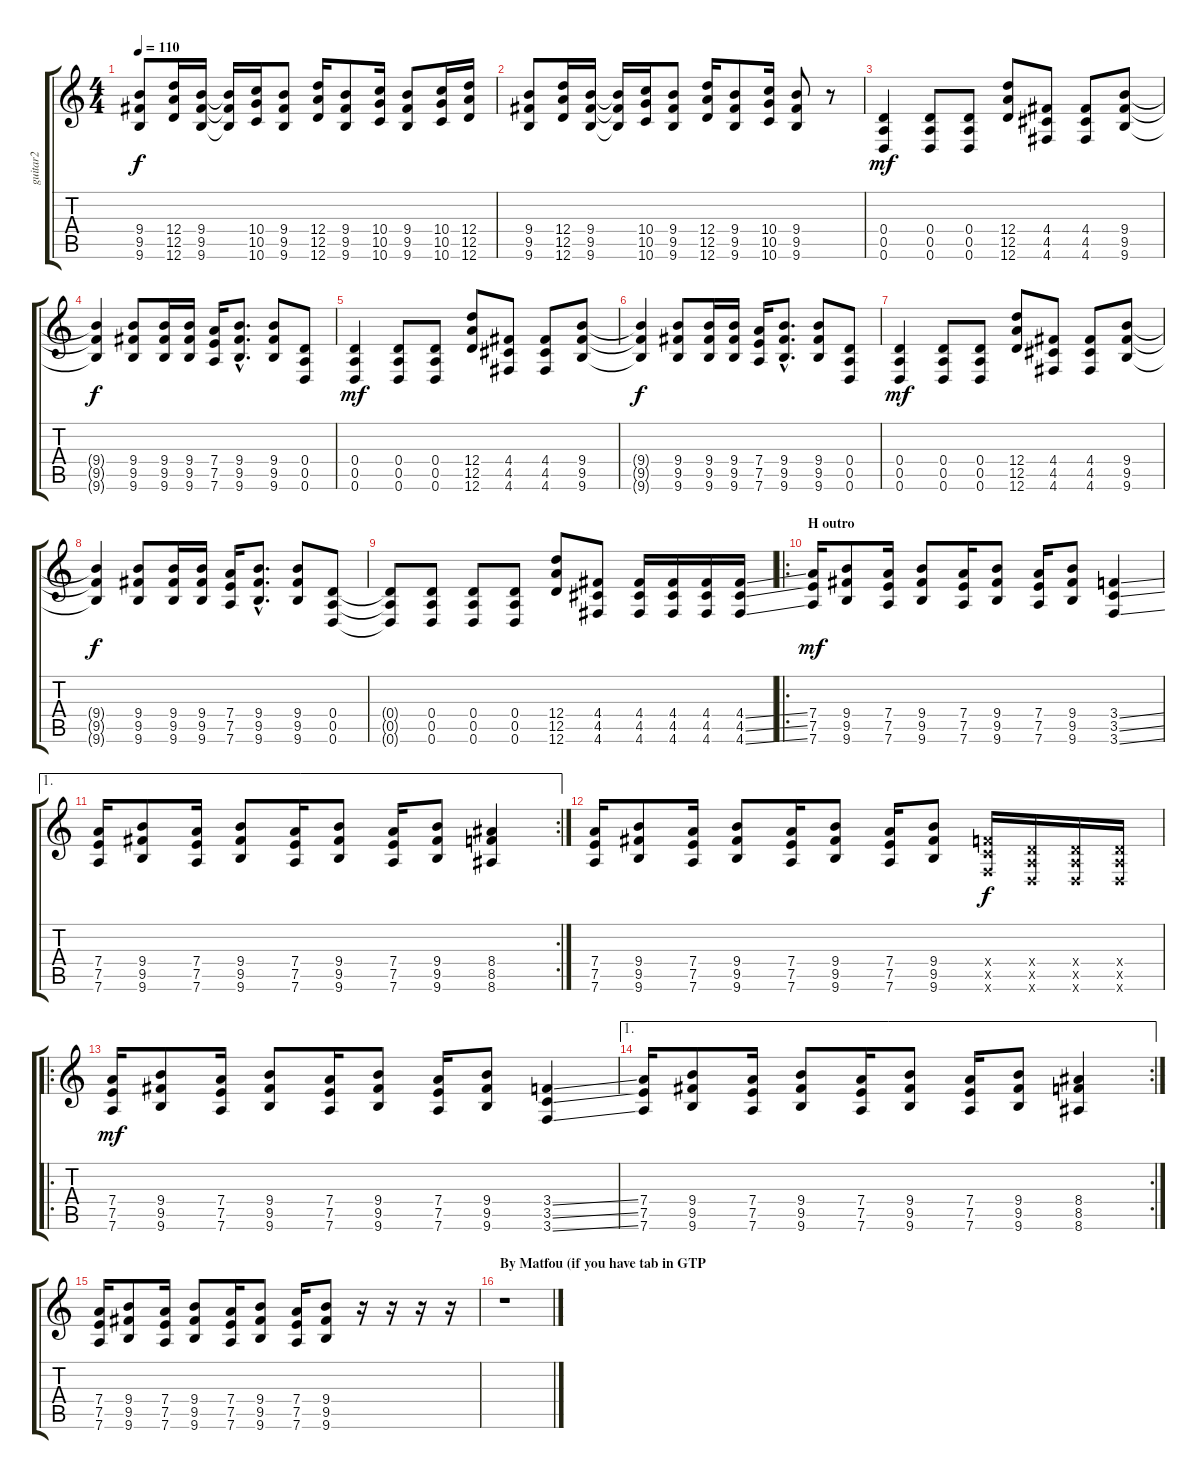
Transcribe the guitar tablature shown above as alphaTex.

\track ("guitar2" "guitar2") {instrument distortionguitar}
\staff {score tabs}
\tuning (E4 B3 G3 D3 A2 D2) {hide}
\ts (4 4)
\tempo 110
\clef g2
\ks c
(9.4 9.5 9.6).8{dy f instrument distortionguitar} (12.4 12.5 12.6).16 (9.4 9.5 9.6).16 (9.4{t} 9.5{t} 9.6{t}).16 (10.4 10.5 10.6).16 (9.4 9.5 9.6).8 (12.4 12.5 12.6).16 (9.4 9.5 9.6).8 (10.4 10.5 10.6).16 (9.4 9.5 9.6).8 (10.4 10.5 10.6).16 (12.4 12.5 12.6).16 |
(9.4 9.5 9.6).8 (12.4 12.5 12.6).16 (9.4 9.5 9.6).16 (9.4{t} 9.5{t} 9.6{t}).16 (10.4 10.5 10.6).16 (9.4 9.5 9.6).8 (12.4 12.5 12.6).16 (9.4 9.5 9.6).8 (10.4 10.5 10.6).16 (9.4 9.5 9.6).8 r.8 |
(0.4 0.5 0.6).4{dy mf} (0.4 0.5 0.6).8 (0.4 0.5 0.6).8 (12.4 12.5 12.6).8 (4.4 4.5 4.6).8 (4.4 4.5 4.6).8 (9.4 9.5 9.6).8 |
(9.4{t} 9.5{t} 9.6{t}).4{dy f} (9.4 9.5 9.6).8 (9.4 9.5 9.6).16 (9.4 9.5 9.6).16 (7.4 7.5 7.6).16 (9.4{hac} 9.5{hac} 9.6{hac}).8{d} (9.4 9.5 9.6).8 (0.4 0.5 0.6).8 |
(0.4 0.5 0.6).4{dy mf} (0.4 0.5 0.6).8 (0.4 0.5 0.6).8 (12.4 12.5 12.6).8 (4.4 4.5 4.6).8 (4.4 4.5 4.6).8 (9.4 9.5 9.6).8 |
(9.4{t} 9.5{t} 9.6{t}).4{dy f} (9.4 9.5 9.6).8 (9.4 9.5 9.6).16 (9.4 9.5 9.6).16 (7.4 7.5 7.6).16 (9.4{hac} 9.5{hac} 9.6{hac}).8{d} (9.4 9.5 9.6).8 (0.4 0.5 0.6).8 |
(0.4 0.5 0.6).4{dy mf} (0.4 0.5 0.6).8 (0.4 0.5 0.6).8 (12.4 12.5 12.6).8 (4.4 4.5 4.6).8 (4.4 4.5 4.6).8 (9.4 9.5 9.6).8 |
(9.4{t} 9.5{t} 9.6{t}).4{dy f} (9.4 9.5 9.6).8 (9.4 9.5 9.6).16 (9.4 9.5 9.6).16 (7.4 7.5 7.6).16 (9.4{hac} 9.5{hac} 9.6{hac}).8{d} (9.4 9.5 9.6).8 (0.4 0.5 0.6).8 |
(0.4{t} 0.5{t} 0.6{t}).8 (0.4 0.5 0.6).8 (0.4 0.5 0.6).8 (0.4 0.5 0.6).8 (12.4 12.5 12.6).8 (4.4 4.5 4.6).8 (4.4 4.5 4.6).16 (4.4 4.5 4.6).16 (4.4 4.5 4.6).16 (4.4{ss} 4.5{ss} 4.6{ss}).16 |
\ro
\section ("" "H outro")
(7.4 7.5 7.6).16{dy mf} (9.4 9.5 9.6).8 (7.4 7.5 7.6).16 (9.4 9.5 9.6).8 (7.4 7.5 7.6).16 (9.4 9.5 9.6).8 (7.4 7.5 7.6).16 (9.4 9.5 9.6).8 (3.4{ss} 3.5{ss} 3.6{ss}).4 |
\ae 1
\rc 2
(7.4 7.5 7.6).16 (9.4 9.5 9.6).8 (7.4 7.5 7.6).16 (9.4 9.5 9.6).8 (7.4 7.5 7.6).16 (9.4 9.5 9.6).8 (7.4 7.5 7.6).16 (9.4 9.5 9.6).8 (8.4 8.5 8.6).4 |
(7.4 7.5 7.6).16 (9.4 9.5 9.6).8 (7.4 7.5 7.6).16 (9.4 9.5 9.6).8 (7.4 7.5 7.6).16 (9.4 9.5 9.6).8 (7.4 7.5 7.6).16 (9.4 9.5 9.6).8 (3.4{x} 3.5{x} 3.6{x}).16{dy f} (0.4{x} 0.5{x} 0.6{x}).16 (0.4{x} 0.5{x} 0.6{x}).16 (0.4{x} 0.5{x} 0.6{x}).16 |
\ro
(7.4 7.5 7.6).16{dy mf} (9.4 9.5 9.6).8 (7.4 7.5 7.6).16 (9.4 9.5 9.6).8 (7.4 7.5 7.6).16 (9.4 9.5 9.6).8 (7.4 7.5 7.6).16 (9.4 9.5 9.6).8 (3.4{ss} 3.5{ss} 3.6{ss}).4 |
\ae 1
\rc 2
(7.4 7.5 7.6).16 (9.4 9.5 9.6).8 (7.4 7.5 7.6).16 (9.4 9.5 9.6).8 (7.4 7.5 7.6).16 (9.4 9.5 9.6).8 (7.4 7.5 7.6).16 (9.4 9.5 9.6).8 (8.4 8.5 8.6).4 |
(7.4 7.5 7.6).16 (9.4 9.5 9.6).8 (7.4 7.5 7.6).16 (9.4 9.5 9.6).8 (7.4 7.5 7.6).16 (9.4 9.5 9.6).8 (7.4 7.5 7.6).16 (9.4 9.5 9.6).8 r.16 r.16 r.16 r.16 |
\section ("" "By Matfou (if you have tab in GTP")
r.1
